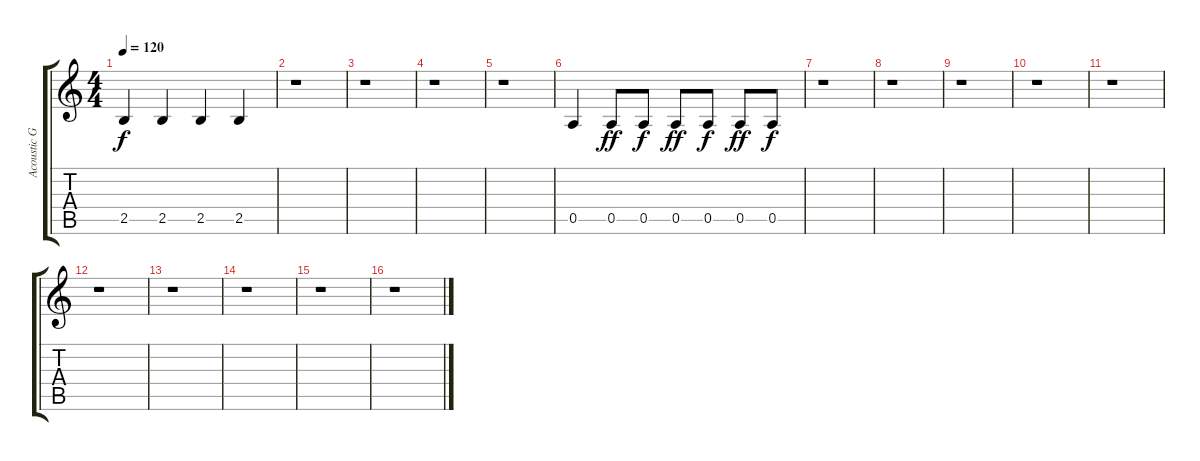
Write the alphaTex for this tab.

\track ("Acoustic Guitar III" "Acoustic G") {instrument acousticguitarnylon}
\staff {score tabs}
\tuning (E4 B3 G3 D3 A2 E2) {hide}
\ts (4 4)
\tempo 120
\clef g2
\ks c
2.5.4{dy f} 2.5.4 2.5.4 2.5.4 |
r.1 |
r.1 |
r.1 |
r.1 |
0.5.4 0.5.8{dy ff} 0.5.8{dy f} 0.5.8{dy ff} 0.5.8{dy f} 0.5.8{dy ff} 0.5.8{dy f} |
r.1 |
r.1 |
r.1 |
r.1 |
r.1 |
r.1 |
r.1 |
r.1 |
r.1 |
r.1
